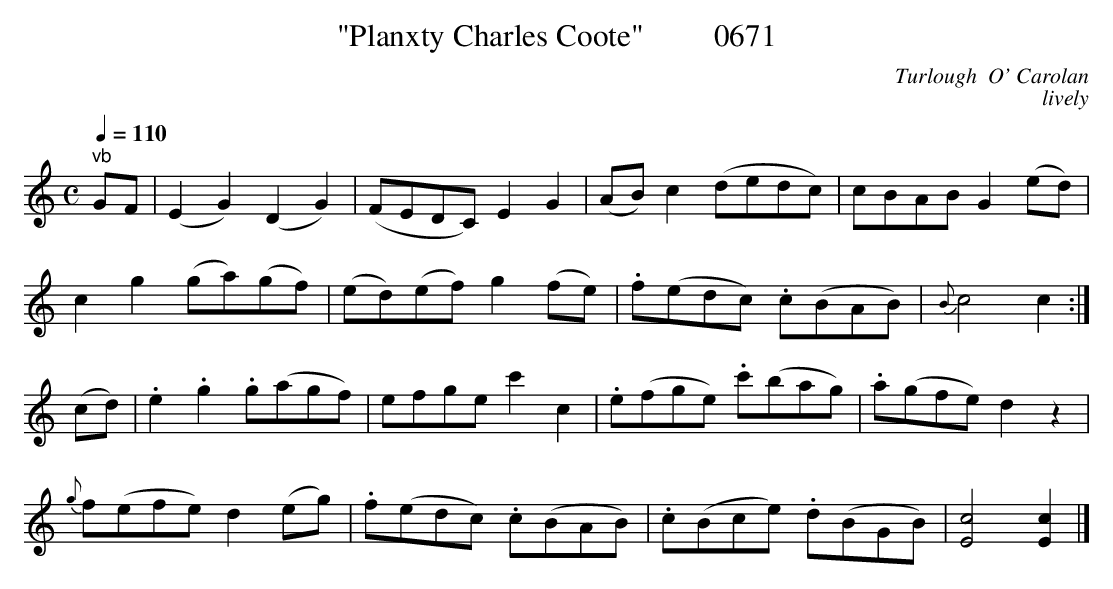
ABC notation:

X:1
T:"Planxty Charles Coote"         0671
C:Turlough  O' Carolan
C:lively
Q:1/4=110
M:C
L:1/8
K:C
"^vb"GF|(E2G2)(D2G2)|(FEDC) E2G2|(AB) c2(dedc)|cBAB G2(ed)|
c2g2(ga)(gf)|(ed)(ef) g2(fe)|.f(edc) .c(BAB)|{B}c4c2:|
(cd)|.e2.g2.g(agf)|efge c'2c2|.e(fge) .c'(bag)|.a(gfe) d2z2|
{g}f(efe) d2(eg)|.f(edc) .c(BAB)|.c(Bce) .d(BGB)|[E4c4][E2c2]|]
